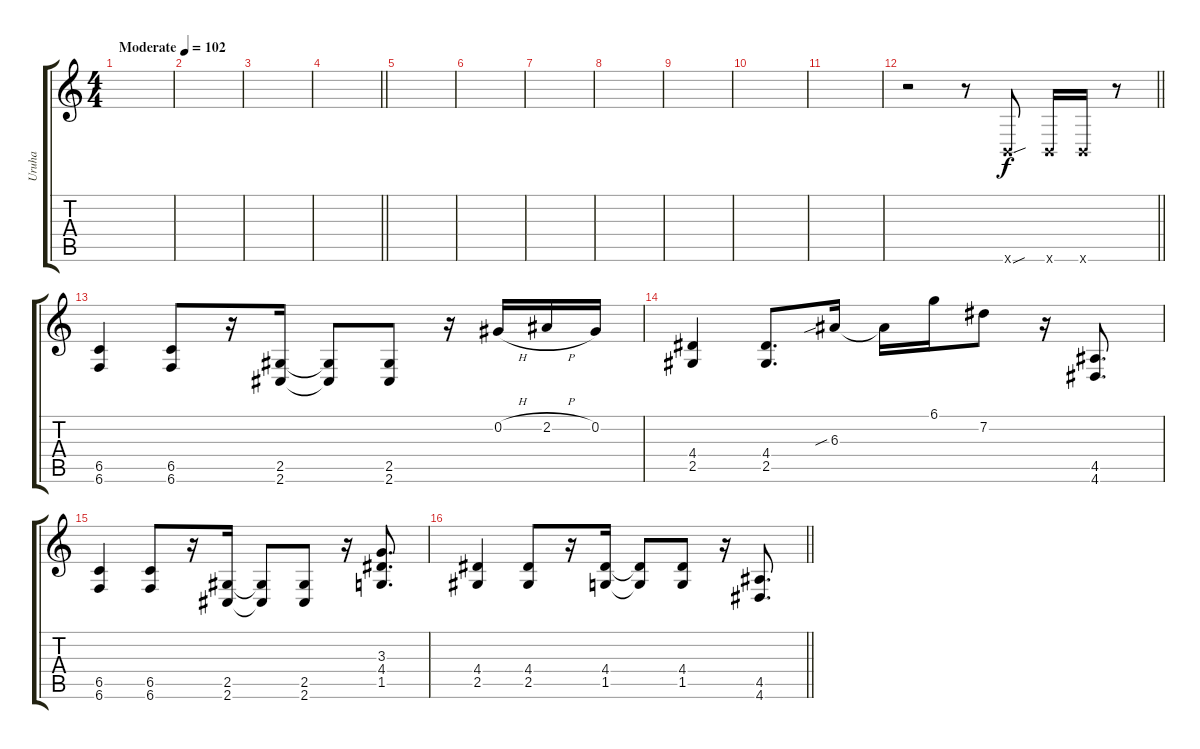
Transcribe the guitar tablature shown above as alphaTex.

\track ("Uruha" "Uruha") {instrument distortionguitar}
\staff {score tabs}
\tuning (Db4 Ab3 E3 B2 Gb2 B1) {hide}
\ts (4 4)
\tempo (102 "Moderate")
\clef g2
\ks c
|
|
|
\barLineRight lightlight
|
|
|
|
|
|
|
|
\barLineRight lightlight
r.2 r.8 0.6{sou x}.8 0.6{x}.16 0.6{x}.16 r.8 |
(6.5 6.6).4 (6.5 6.6).8 r.16 (2.5 2.6).16 (2.5{t} 2.6{t}).8 (2.5 2.6).8 r.16 0.2{h}.16 2.2{h}.16 0.2.16 |
(4.4 2.5).4 (4.4 2.5).8{d} 6.3{sib}.16 6.3{t}.16 6.1.16 7.2.8 r.16 (4.5 4.6).8{d} |
(6.5 6.6).4 (6.5 6.6).8 r.16 (2.5 2.6).16 (2.5{t} 2.6{t}).8 (2.5 2.6).8 r.16 (3.3 4.4 1.5).8{d} |
\barLineRight lightlight
(4.4 2.5).4 (4.4 2.5).8 r.16 (4.4 1.5).16 (4.4{t} 1.5{t}).8 (4.4 1.5).8 r.16 (4.5 4.6).8{d}
